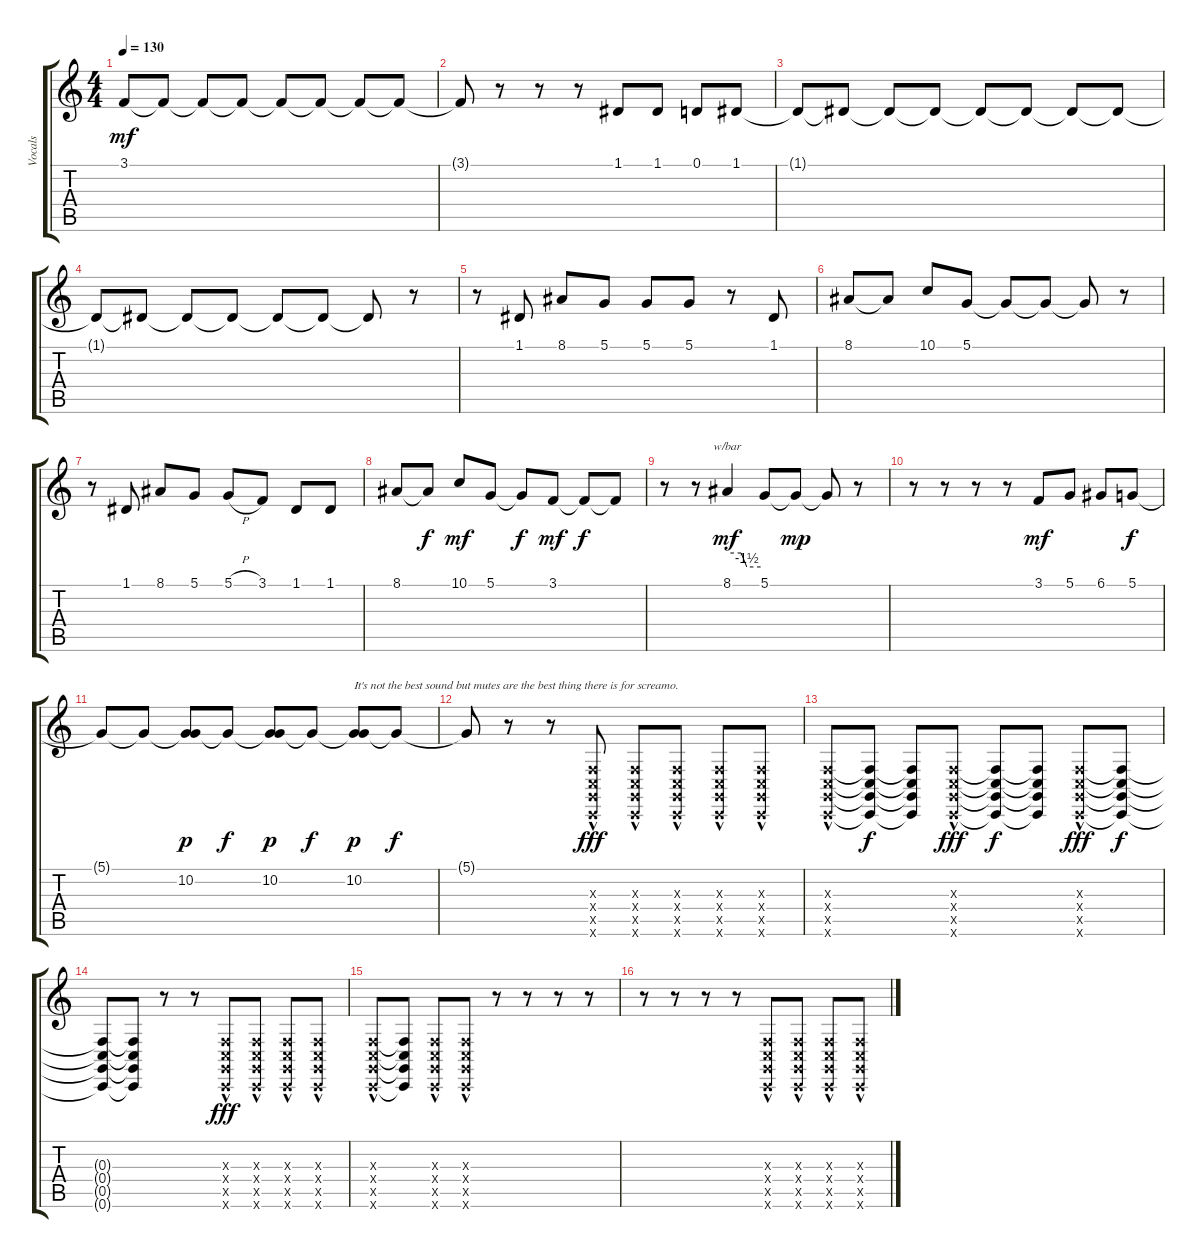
\track ("Vocals" "Vocals") {instrument lead2sawtooth}
\staff {score tabs}
\tuning (D4 A3 F3 C3 G2 C2) {hide}
\ts (4 4)
\tempo 130
\clef g2
\ks c
3.1{t}.8{dy mf} 3.1{t}.8 3.1{t}.8 3.1{t}.8 3.1{t}.8 3.1{t}.8 3.1{t}.8 3.1{t}.8 |
3.1{t}.8 r.8 r.8 r.8 1.1.8 1.1.8 0.1.8 1.1.8 |
1.1{t}.8 1.1{t}.8 1.1{t}.8 1.1{t}.8 1.1{t}.8 1.1{t}.8 1.1{t}.8 1.1{t}.8 |
1.1{t}.8 1.1{t}.8 1.1{t}.8 1.1{t}.8 1.1{t}.8 1.1{t}.8 1.1{t}.8 r.8 |
r.8 1.1.8 8.1.8 5.1.8 5.1.8 5.1.8 r.8 1.1.8 |
8.1.8 8.1{t}.8 10.1.8 5.1.8 5.1{t}.8 5.1{t}.8 5.1{t}.8 r.8 |
r.8 1.1.8 8.1.8 5.1.8 5.1{h}.8 3.1.8 1.1.8 1.1.8 |
8.1.8 8.1{t}.8{dy f} 10.1.8{dy mf} 5.1.8 5.1{t}.8{dy f} 3.1.8{dy mf} 3.1{t}.8{dy f} 3.1{t}.8 |
r.8 r.8 8.1.4{tbe (custom default 0 0 25 0 35 -6 60 -6) dy mf} 5.1.8 5.1{t}.8{dy mp} 5.1{t}.8 r.8 |
r.8 r.8 r.8 r.8 3.1.8{dy mf} 5.1.8 6.1.8 5.1.8{dy f} |
5.1{t}.8 5.1{t}.8 (5.1{t} 10.2).8{dy p} 5.1{t}.8{dy f} (5.1{t} 10.2).8{dy p} 5.1{t}.8{dy f} (5.1{t} 10.2).8{txt "It's not the best sound but mutes are the best thing there is for screamo." dy p} 5.1{t}.8{dy f} |
5.1{t}.8 r.8 r.8 (0.3{hac x} 0.4{hac x} 0.5{hac x} 0.6{hac x}).8{dy fff} (0.3{hac x} 0.4{hac x} 0.5{hac x} 0.6{hac x}).8 (0.3{hac x} 0.4{hac x} 0.5{hac x} 0.6{hac x}).8 (0.3{hac x} 0.4{hac x} 0.5{hac x} 0.6{hac x}).8 (0.3{hac x} 0.4{hac x} 0.5{hac x} 0.6{hac x}).8 |
(0.3{hac x} 0.4{hac x} 0.5{hac x} 0.6{hac x}).8 (0.3{t} 0.4{t} 0.5{t} 0.6{t}).8{dy f} (0.3{t} 0.4{t} 0.5{t} 0.6{t}).8 (0.3{hac x} 0.4{hac x} 0.5{hac x} 0.6{hac x}).8{dy fff} (0.3{t} 0.4{t} 0.5{t} 0.6{t}).8{dy f} (0.3{t} 0.4{t} 0.5{t} 0.6{t}).8 (0.3{hac x} 0.4{hac x} 0.5{hac x} 0.6{hac x}).8{dy fff} (0.3{t} 0.4{t} 0.5{t} 0.6{t}).8{dy f} |
(0.3{t} 0.4{t} 0.5{t} 0.6{t}).8 (0.3{t} 0.4{t} 0.5{t} 0.6{t}).8 r.8 r.8 (0.3{hac x} 0.4{hac x} 0.5{hac x} 0.6{hac x}).8{dy fff} (0.3{hac x} 0.4{hac x} 0.5{hac x} 0.6{hac x}).8 (0.3{hac x} 0.4{hac x} 0.5{hac x} 0.6{hac x}).8 (0.3{hac x} 0.4{hac x} 0.5{hac x} 0.6{hac x}).8 |
(0.3{hac x} 0.4{hac x} 0.5{hac x} 0.6{hac x}).8 (0.3{t} 0.4{t} 0.5{t} 0.6{t}).8 (0.3{hac x} 0.4{hac x} 0.5{hac x} 0.6{hac x}).8 (0.3{hac x} 0.4{hac x} 0.5{hac x} 0.6{hac x}).8 r.8 r.8 r.8 r.8 |
r.8 r.8 r.8 r.8 (0.3{hac x} 0.4{hac x} 0.5{hac x} 0.6{hac x}).8 (0.3{hac x} 0.4{hac x} 0.5{hac x} 0.6{hac x}).8 (0.3{hac x} 0.4{hac x} 0.5{hac x} 0.6{hac x}).8 (0.3{hac x} 0.4{hac x} 0.5{hac x} 0.6{hac x}).8
